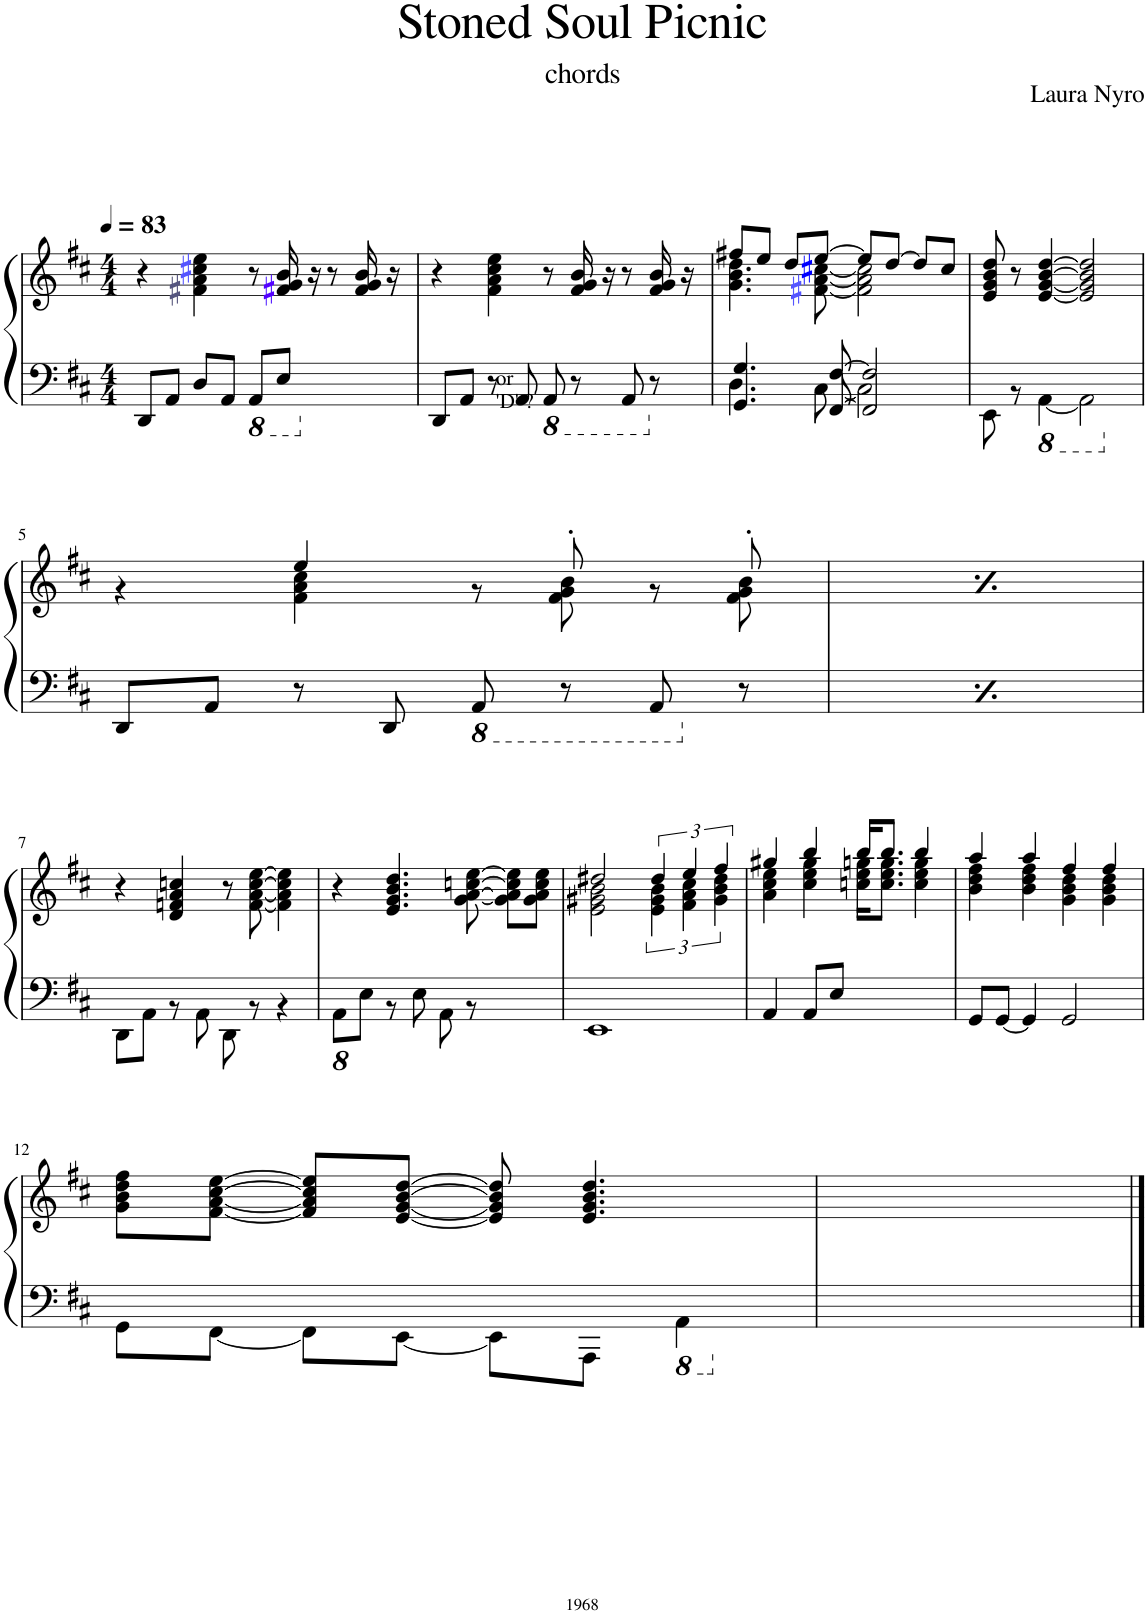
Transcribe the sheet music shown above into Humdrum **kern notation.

**kern	**kern
*part1	*part1
*staff2	*staff1
*I"Piano	*
*I'Pno.	*
*clefF4	*clefG2
*k[f#c#]	*k[f#c#]
*M4/4	*M4/4
*MM83	*MM83
=1	=1
8DD/L	4r
8AA/J	.
8D/L	4f#X\ 4a\ 4cc#X\ 4ee\
8AA/J	.
*8ba	*
8AAA/L	8r
8EE/J	16f#X/ 16g/ 16b/
.	16r
*X8ba	*
4ryy	8r
.	16f#/ 16g/ 16b/
.	16r
=2	=2
8DD/L	4r
8AA/J	.
8r	4f#X\ 4a\ 4cc#X\ 4ee\
!LO:TX:a:t=or	!
!LO:TX:a:t='D' ?	!
8AA/	.
*8ba	*
8AAA/	8r
8r	16f#/ 16g/ 16b/
.	16r
8AAA/	8r
*X8ba	*
8r	16f#/ 16g/ 16b/
.	16r
=3	=3
*^	*^
*	*^	*	*
4.G/	4.D\	4.GG/	8ff#X/L	4.g\ 4.b\ 4.dd\
.	.	.	8ee/J	.
.	.	.	8dd/L	.
[8F#/	[8C#\	[8FF#/	[8ee/J	[8f#X\ [8a\ [8cc#X\
2F#/]	2C#\]	2FF#/]	8ee/L]	2f#\] 2a\] 2cc#\]
.	.	.	[8dd/J	.
.	.	.	8dd/L]	.
.	.	.	8cc#/J	.
*	*v	*v	*	*
*	*	*v	*v
=4	=4	=4
1ryy	8EE\	8e/ 8g/ 8b/ 8dd/
.	8r	8r
*8ba	*	*
.	[4AAA\	[4e/ [4g/ [4b/ [4dd/
.	2AAA\]	2e/] 2g/] 2b/] 2dd/]
*v	*v	*
!!LO:LB:g=z
=5	=5
*	*^
8DD/L	4ryy	4r
8AA/J	.	.
8r	4ee/	4f#\ 4a\ 4cc#\
8DD/	.	.
8AAA/	8ryy	8r
8r	8dd'/	8f#\ 8g\ 8b\
8AAA/	8ryy	8r
*X8ba	*	*
8r	8dd'/	8f#\ 8g\ 8b\
=6	=6	=6
8DD/L	4ryy	4r
8AA/J	.	.
8r	4ee/	4f#\ 4a\ 4cc#\
8DD/	.	.
8AAA/	8ryy	8r
8r	8dd'/	8f#\ 8g\ 8b\
8AAA/	8ryy	8r
8r	8dd'/	8f#\ 8g\ 8b\
*	*v	*v
!!LO:LB:g=z
=7	=7
*^	*
4ryy	8DD\L	4r
.	8AA\J	.
4D	8r	4d/ 4fn/ 4a/ 4ccn/
.	8AA\	.
2ryy	8DD\	8r
.	8r	[8fn\ [8a\ [8cc\ [8ee\
.	4r	4f\] 4a\] 4cc\] 4ee\]
=8	=8	=8
*8ba	*	*
4ryy	8AAA\L	4r
.	8EE\J	.
4AA	8r	4.e/ 4.g/ 4.b/ 4.dd/
.	8EE\	.
2ryy	8AAA\	.
.	8r	[8g\ [8a\ [8ccn\ [8ee\
.	4ryy	8g\] 8a\] 8cc\] 8ee\]L
.	.	8g\ 8a\ 8cc\ 8ee\J
=9	=9	=9
*X8ba	*	*
*	*	*^
1ryy	1EE	[2dd#X/	[2e\ [2g#X\ [2b\
.	.	6dd#/]	6e\] 6g#\] 6b\]
.	.	6ee/	6f#X\ 6a\ 6cc#X\
.	.	6ff#X/	6g#\ 6b\ 6dd#\
*v	*v	*	*
=10	=10	=10
4AA/	4gg#X/	4a\ 4cc#X\ 4ee\
8AA/L	4bb/	4cc#\ 4ee\ 4gg#\
8E/J	.	.
2ryy	16bb/KL	16ccn\ 16ee\ 16ggn\KL
.	8.bb/J	8.cc\ 8.ee\ 8.gg\J
.	4bb/	4cc\ 4ee\ 4gg\
=11	=11	=11
8GG/L	4aa/	4b\ 4dd\ 4ff#X\
[8GG/J	.	.
4GG/]	4aa/	4b\ 4dd\ 4ff#\
2GG/	4ff#/	4g\ 4b\ 4dd\
.	4ff#/	4g\ 4b\ 4dd\
*	*v	*v
!!LO:LB:g=z
=12	=12
*^	*
1ryy	8GG\L	8g\ 8b\ 8dd\ 8ff#\L
.	[8FF#\J	[8f#\ [8a\ [8cc#\ [8ee\J
.	8FF#\L]	8f#/] 8a/] 8cc#/] 8ee/]L
.	[8EE\J	[8e/ [8g/ [8b/ [8dd/J
.	8EE\L]	8e/] 8g/] 8b/] 8dd/]
.	8AAA\J	4.e/ 4.g/ 4.b/ 4.dd/
.	4AAA\	.
*v	*v	*
=13	=13
1ryy	1ryy
==	==
*-	*-
